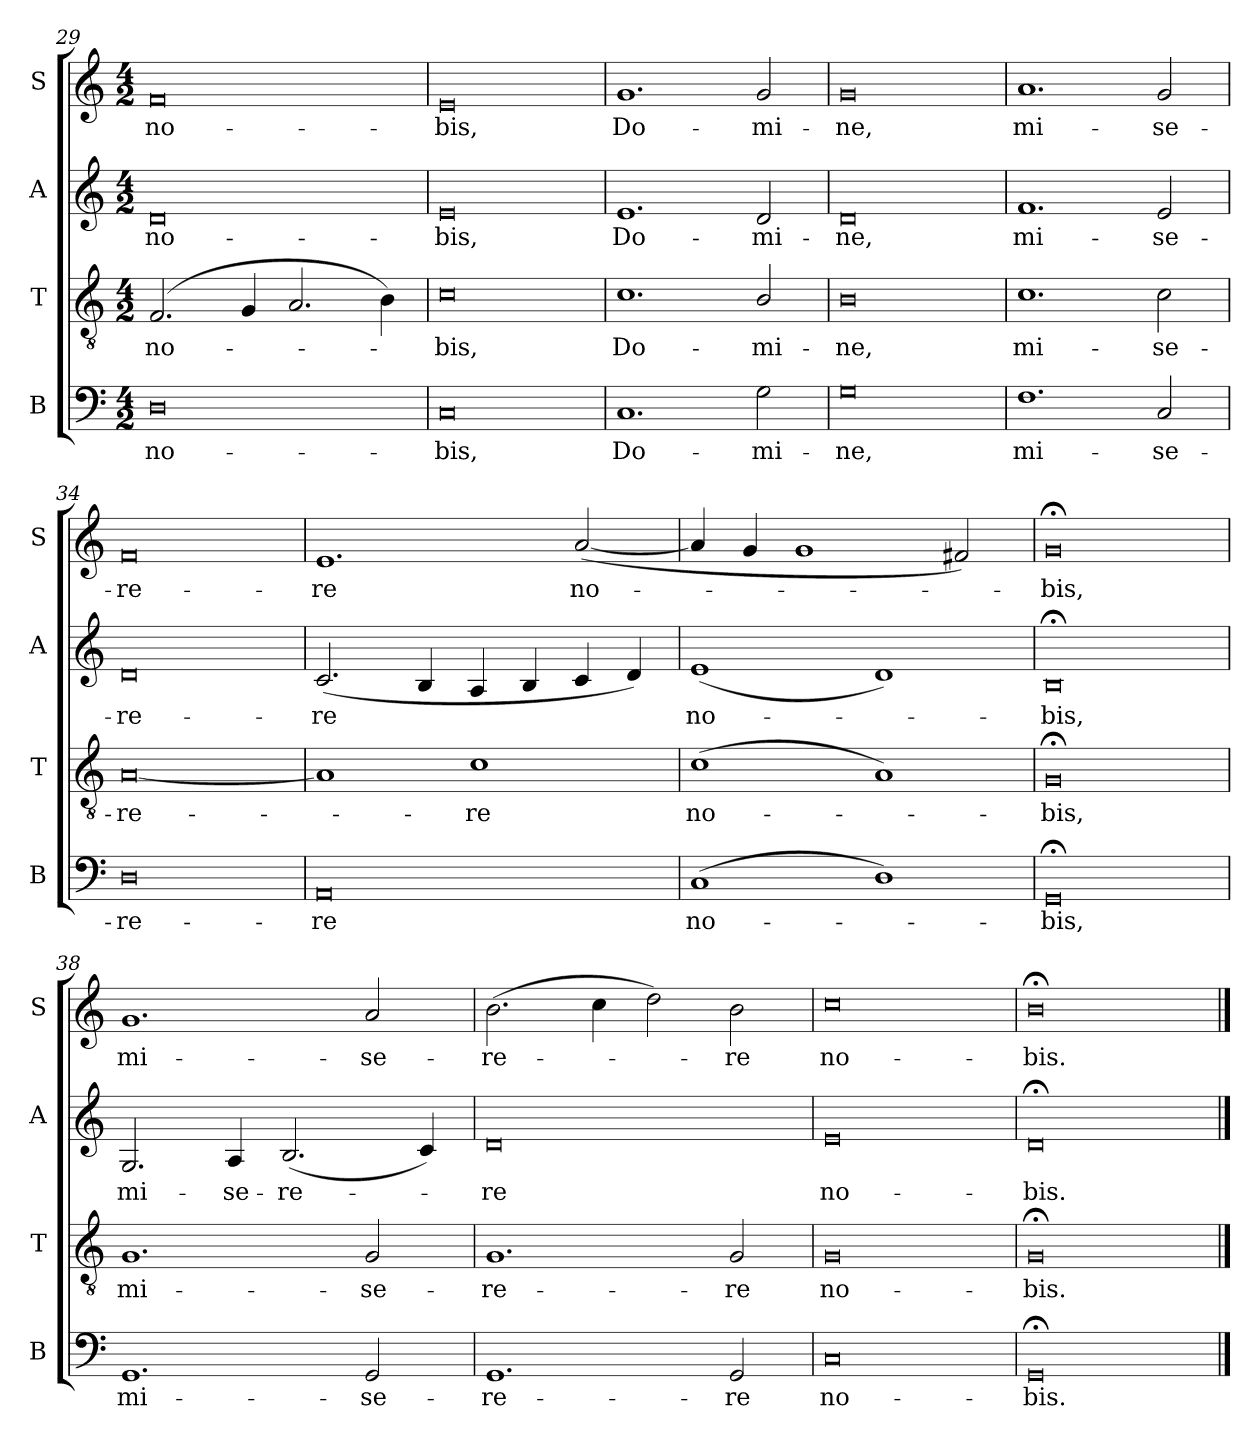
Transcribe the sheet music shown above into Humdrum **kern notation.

**kern	**text	**kern	**text	**kern	**text	**kern	**text
*part4	*part4	*part3	*part3	*part2	*part2	*part1	*part1
*staff4	*staff4	*staff3	*staff3	*staff2	*staff2	*staff1	*staff1
*I"B	*	*I"T	*	*I"A	*	*I"S	*
*I'B	*	*I'T	*	*I'A	*	*I'S	*
!!LO:LB:g=z
*clefF4	*	*clefGv2	*	*clefG2	*	*clefG2	*
*k[]	*	*k[]	*	*k[]	*	*k[]	*
*C:	*	*C:	*	*C:	*	*C:	*
*M4/2	*	*M4/2	*	*M4/2	*	*M4/2	*
=29	=29	=29	=29	=29	=29	=29	=29
!	!LO:LY:b	!	!LO:LY:b	!	!LO:LY:b	!	!LO:LY:b
0D	no-	(<2.F	no-	0d	no-	0f	no-
.	.	4G	.	.	.	.	.
.	.	2.A	.	.	.	.	.
.	.	4B)	.	.	.	.	.
=30	=30	=30	=30	=30	=30	=30	=30
!	!LO:LY:b	!	!LO:LY:b	!	!LO:LY:b	!	!LO:LY:b
0C	-bis,	0c	bis,	0e	-bis,	0e	-bis,
=31	=31	=31	=31	=31	=31	=31	=31
!	!LO:LY:b	!	!LO:LY:b	!	!LO:LY:b	!	!LO:LY:b
1.C	Do-	1.c	Do-	1.e	Do-	1.g	Do-
!	!LO:LY:b	!	!LO:LY:b	!	!LO:LY:b	!	!LO:LY:b
2G	-mi-	2B/	-mi-	2d	-mi-	2g	-mi-
=32	=32	=32	=32	=32	=32	=32	=32
!	!LO:LY:b	!	!LO:LY:b	!	!LO:LY:b	!	!LO:LY:b
0G	-ne,	0B	-ne,	0d	-ne,	0g	-ne,
=33	=33	=33	=33	=33	=33	=33	=33
!	!LO:LY:b	!	!LO:LY:b	!	!LO:LY:b	!	!LO:LY:b
1.F	mi-	1.c	mi-	1.f	mi-	1.a	mi-
!	!LO:LY:b	!	!LO:LY:b	!	!LO:LY:b	!	!LO:LY:b
2C	-se-	2c	-se-	2e	-se-	2g	-se-
=34	=34	=34	=34	=34	=34	=34	=34
!	!LO:LY:b	!	!LO:LY:b	!	!LO:LY:b	!	!LO:LY:b
0D	-re-	[0A	-re-	0d	-re-	0f	-re-
=35	=35	=35	=35	=35	=35	=35	=35
!	!LO:LY:b	!	!	!	!LO:LY:b	!	!LO:LY:b
0AA	-re	1A]	.	(<2.c	-re	1.e	-re
.	.	.	.	4B	.	.	.
!	!	!	!LO:LY:b	!	!	!	!
.	.	1c	re	4A	.	.	.
.	.	.	.	4B	.	.	.
!	!	!	!	!	!	!	!LO:LY:b
.	.	.	.	4c	.	(<[2a	no-
.	.	.	.	4d)	.	.	.
=36	=36	=36	=36	=36	=36	=36	=36
!	!LO:LY:b	!	!LO:LY:b	!	!LO:LY:b	!	!
(<1C	no-	(<1c	no-	(<1e	no-	4a]	.
.	.	.	.	.	.	4g	.
.	.	.	.	.	.	1g	.
1D)	.	1A)	.	1d)	.	.	.
.	.	.	.	.	.	2f#X)	.
=37	=37	=37	=37	=37	=37	=37	=37
!	!LO:LY:b	!	!LO:LY:b	!	!LO:LY:b	!	!LO:LY:b
0GG;<	bis,	0G;<	bis,	0B;<	bis,	0g;<	bis,
=38	=38	=38	=38	=38	=38	=38	=38
!	!LO:LY:b	!	!LO:LY:b	!	!LO:LY:b	!	!LO:LY:b
1.GG	mi-	1.G	mi-	2.G	mi-	1.g	mi-
!	!	!	!	!	!LO:LY:b	!	!
.	.	.	.	4A	-se-	.	.
!	!	!	!	!	!LO:LY:b	!	!
.	.	.	.	(<2.B	-re-	.	.
!	!LO:LY:b	!	!LO:LY:b	!	!	!	!LO:LY:b
2GG	-se-	2G	-se-	.	.	2a	-se-
.	.	.	.	4c)	.	.	.
=39	=39	=39	=39	=39	=39	=39	=39
!	!LO:LY:b	!	!LO:LY:b	!	!LO:LY:b	!	!LO:LY:b
1.GG	-re-	1.G	-re-	0d	re	(>2.b	-re-
.	.	.	.	.	.	4cc	.
.	.	.	.	.	.	2dd)	.
!	!LO:LY:b	!	!LO:LY:b	!	!	!	!LO:LY:b
2GG	-re	2G	-re	.	.	2b	re
=40	=40	=40	=40	=40	=40	=40	=40
!	!LO:LY:b	!	!LO:LY:b	!	!LO:LY:b	!	!LO:LY:b
0C	no-	0G	no-	0e	no-	0cc	no-
=41	=41	=41	=41	=41	=41	=41	=41
!	!LO:LY:b	!	!LO:LY:b	!	!LO:LY:b	!	!LO:LY:b
0GG;<	-bis.	0G;<	-bis.	0d;<	-bis.	0b;<	-bis.
==	==	==	==	==	==	==	==
*-	*-	*-	*-	*-	*-	*-	*-
